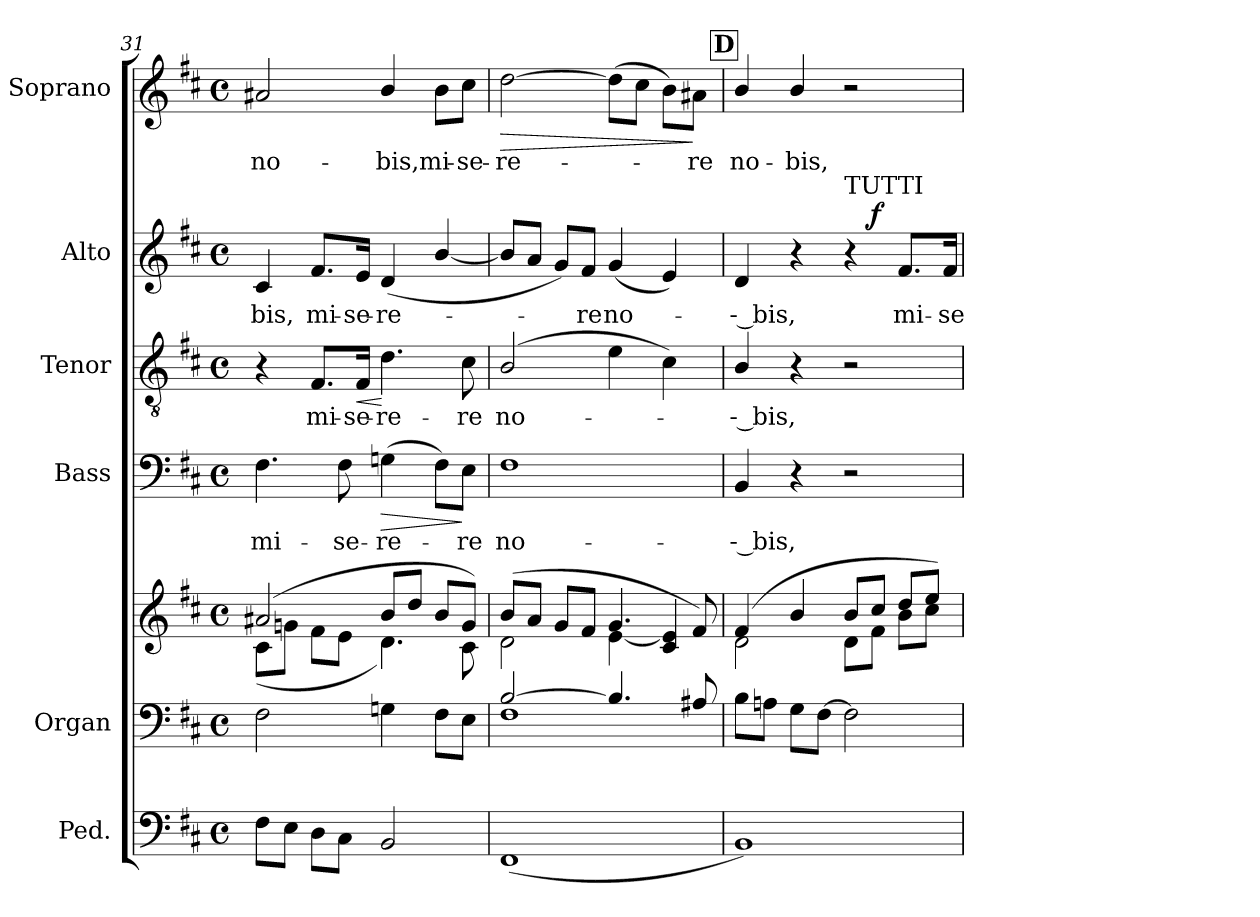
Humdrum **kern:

**kern	**kern	**kern	**kern	**text	**dynam	**kern	**text	**dynam	**kern	**text	**dynam	**kern	**text	**dynam
*part6	*part5	*part5	*part4	*part4	*part4	*part3	*part3	*part3	*part2	*part2	*part2	*part1	*part1	*part1
*staff7	*staff6	*staff5	*staff4	*staff4	*staff4	*staff3	*staff3	*staff3	*staff2	*staff2	*staff2	*staff1	*staff1	*staff1
*I"Ped.	*I"Organ	*	*I"Bass	*	*	*I"Tenor	*	*	*I"Alto	*	*	*I"Soprano	*	*
*	*I'Org.	*	*I'B.	*	*	*I'T.	*	*	*I'A.	*	*	*I'S.	*	*
*clefF4	*clefF4	*clefG2	*clefF4	*	*	*clefGv2	*	*	*clefG2	*	*	*clefG2	*	*
*	*	*	*	*	*	*ITrd7c12	*	*	*	*	*	*	*	*
*k[f#c#]	*k[f#c#]	*k[f#c#]	*k[f#c#]	*	*	*k[f#c#]	*	*	*k[f#c#]	*	*	*k[f#c#]	*	*
*D:	*D:	*D:	*D:	*	*	*D:	*	*	*D:	*	*	*D:	*	*
*M4/4	*M4/4	*M4/4	*M4/4	*	*	*M4/4	*	*	*M4/4	*	*	*M4/4	*	*
*met(c)	*met(c)	*met(c)	*met(c)	*	*	*met(c)	*	*	*met(c)	*	*	*met(c)	*	*
=31	=31	=31	=31	=31	=31	=31	=31	=31	=31	=31	=31	=31	=31	=31
*	*	*^	*	*	*	*	*	*	*	*	*	*	*	*
!	!	!	!	!	!LO:LY:b:color=#000000	!	!	!	!	!	!	!	!	!	!
!	!	!	!	!	!	!	!	!	!	!	!LO:LY:b:color=#000000	!	!	!	!
!	!	!	!	!	!	!	!	!	!	!	!	!	!	!LO:LY:b:color=#000000	!
8F#i\L	2F#i\	(2a#Xi/	(8c#i\L	4.F#i\	mi-	.	4r	.	.	4c#i/	-bis,	.	2a#Xi/	no-	.
8Ei\J	.	.	8gni\J	.	.	.	.	.	.	.	.	.	.	.	.
!	!	!	!	!	!	!	!	!LO:LY:b:color=#000000	!	!	!	!	!	!	!
!	!	!	!	!	!	!	!	!	!	!	!LO:LY:b:color=#000000	!	!	!	!
8Di\L	.	.	8f#i\L	.	.	.	8.FF#i/L	mi-	.	8.f#i/L	mi-	.	.	.	.
!	!	!	!	!	!LO:LY:b:color=#000000	!	!	!	!	!	!	!	!	!	!
8C#i\J	.	.	8ei\J	8F#i\	-se-	.	.	.	.	.	.	.	.	.	.
!	!	!	!	!	!	!	!	!LO:LY:b:color=#000000	!LO:HP:b	!	!	!	!	!	!
!	!	!	!	!	!	!	!	!	!	!	!LO:LY:b:color=#000000	!	!	!	!
.	.	.	.	.	.	.	16FF#i/Jk	-se-	<	16ei/Jk	-se-	.	.	.	.
!	!	!	!	!	!LO:LY:b:color=#000000	!LO:HP:b	!	!	!	!	!	!	!	!	!
!	!	!	!	!	!	!	!	!LO:LY:b:color=#000000	!	!	!	!	!	!	!
!	!	!	!	!	!	!	!	!	!	!	!LO:LY:b:color=#000000	!	!	!	!
!	!	!	!	!	!	!	!	!	!	!	!	!	!	!LO:LY:b:color=#000000	!
2BBi/	4Gni\	8bi/L	4.di\)	(4Gni\	-re-	>	4.Di\	-re-	[	(4di/	-re-	.	4bi/	-bis,	.
.	.	8ddi/J	.	.	.	.	.	.	.	.	.	.	.	.	.
!	!	!	!	!	!	!	!	!	!	!	!	!	!	!LO:LY:b:color=#000000	!
.	8F#i\L	8bi/L	.	8F#i\L)	.	.	.	.	.	[4bi/	.	.	8bi\L	mi-	.
!	!	!	!	!	!LO:LY:b:color=#000000	!	!	!	!	!	!	!	!	!	!
!	!	!	!	!	!	!	!	!LO:LY:b:color=#000000	!	!	!	!	!	!	!
!	!	!	!	!	!	!	!	!	!	!	!	!	!	!LO:LY:b:color=#000000	!
.	8Ei\J	8gi/J)	8c#i\	8Ei\J	-re	]	8C#i\	-re	.	.	.	.	8cc#i\J	-se-	.
=32	=32	=32	=32	=32	=32	=32	=32	=32	=32	=32	=32	=32	=32	=32	=32
*	*^	*	*	*	*	*	*	*	*	*	*	*	*	*	*
!	!	!	!	!	!	!LO:LY:b:color=#000000	!	!	!	!	!	!	!	!	!	!
!	!	!	!	!	!	!	!	!	!LO:LY:b:color=#000000	!	!	!	!	!	!	!
!	!	!	!	!	!	!	!	!	!	!	!	!	!	!	!LO:LY:b:color=#000000	!LO:HP:b
(1FF#i	[2Bi/	1F#i	(8bi/L	2di\	1F#i	no-	.	(2BBi/	no-	.	8bi/L]	.	.	[2ddi\	-re-	>
.	.	.	8ai/J	.	.	.	.	.	.	.	8ai/J	.	.	.	.	.
.	.	.	8gi/L	.	.	.	.	.	.	.	8gi/L)	.	.	.	.	.
!	!	!	!	!	!	!	!	!	!	!	!	!LO:LY:b:color=#000000	!	!	!	!
.	.	.	8f#i/J	.	.	.	.	.	.	.	8f#i/J	-re	.	.	.	.
!	!	!	!	!	!	!	!	!	!	!	!	!LO:LY:b:color=#000000	!	!	!	!
.	4.Bi/]	.	4.gi/	[4ei\	.	.	.	4Ei\	.	.	(4gi/	no-	.	(8ddi\L]	.	.
.	.	.	.	.	.	.	.	.	.	.	.	.	.	8cc#i\J	.	.
.	.	.	.	4c#i/ 4ei]	.	.	.	4C#i\)	.	.	4ei/)	.	.	8bi\L)	.	.
!	!	!	!	!	!	!	!	!	!	!	!	!	!	!	!LO:LY:b:color=#000000	!
.	8A#Xi/	.	8f#i/)	.	.	.	.	.	.	.	.	.	.	8a#Xi\J	-re	]
*	*v	*v	*	*	*	*	*	*	*	*	*	*	*	*	*	*
!!LO:PB:g=z
!!LO:REH:place=s1:B:color=#000000:enc=box:fs=17.1408:t=D
=33	=33	=33	=33	=33	=33	=33	=33	=33	=33	=33	=33	=33	=33	=33	=33
!	!	!	!	!	!LO:LY:b:color=#000000	!	!	!	!	!	!	!	!	!	!
!	!	!	!	!	!	!	!	!LO:LY:b:color=#000000	!	!	!	!	!	!	!
!	!	!	!	!	!	!	!	!	!	!	!LO:LY:b:color=#000000	!	!	!	!
!	!	!	!	!	!	!	!	!	!	!	!	!	!	!LO:LY:b:color=#000000	!
*	*	*	*	*	*	*	*	*	*	*^	*	*	*	*	*
1BBi)	8Bi\L	(4f#i/	2di\	4BBi/	-- bis,	.	4BBi/	-- bis,	.	4di/	2ryy	-- bis,	.	4bi/	no-	.
.	8Ani\J	.	.	.	.	.	.	.	.	.	.	.	.	.	.	.
!	!	!	!	!	!	!	!	!	!	!	!	!	!	!	!LO:LY:b:color=#000000	!
.	8Gi\L	4bi/	.	4r	.	.	4r	.	.	4r	.	.	.	4bi/	-bis,	.
.	[8F#i\J	.	.	.	.	.	.	.	.	.	.	.	.	.	.	.
!	!	!	!	!	!	!	!	!	!	!LO:TX:a:t=TUTTI	!	!	!	!	!	!
.	2F#i\]	8bi/L	8di\L	2r	.	.	2r	.	.	4r	8ryy	.	.	2r	.	.
.	.	8cc#i/J	8f#i\J	.	.	.	.	.	.	.	4.ryy	.	f	.	.	.
!	!	!	!	!	!	!	!	!	!	!	!	!LO:LY:b:color=#000000	!	!	!	!
.	.	8ddi/L	8bi\L	.	.	.	.	.	.	8.f#i/L	.	mi-	.	.	.	.
.	.	8eei/J)	8cc#i\J	.	.	.	.	.	.	.	.	.	.	.	.	.
!	!	!	!	!	!	!	!	!	!	!	!	!LO:LY:b:color=#000000	!	!	!	!
.	.	.	.	.	.	.	.	.	.	16f#i/Jk	.	-se-	.	.	.	.
*	*	*v	*v	*	*	*	*	*	*	*v	*v	*	*	*	*	*
=	=	=	=	=	=	=	=	=	=	=	=	=	=	=
*-	*-	*-	*-	*-	*-	*-	*-	*-	*-	*-	*-	*-	*-	*-
